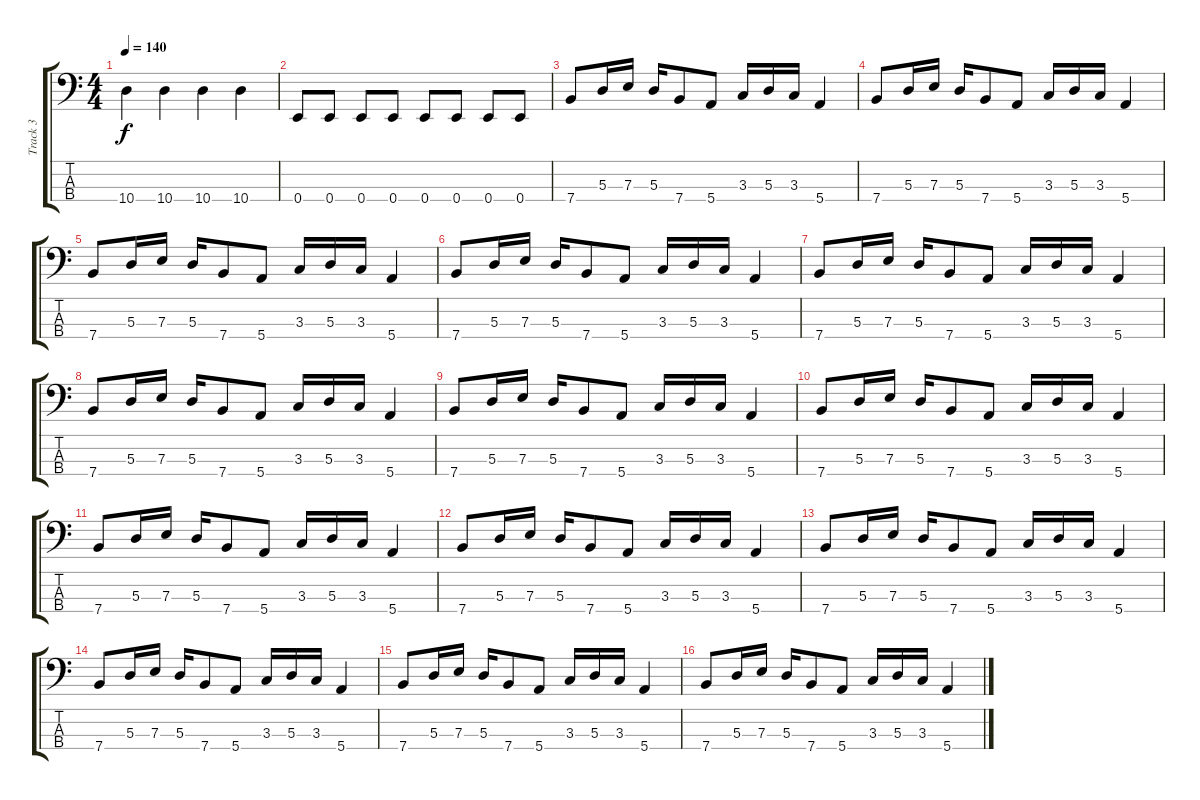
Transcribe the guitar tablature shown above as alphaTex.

\track ("Track 3" "Track 3") {instrument electricbassfinger}
\staff {score tabs}
\tuning (G2 D2 A1 E1) {hide}
\ts (4 4)
\tempo 140
\clef f4
\ks c
10.4.4{dy f} 10.4.4 10.4.4 10.4.4 |
0.4.8 0.4.8 0.4.8 0.4.8 0.4.8 0.4.8 0.4.8 0.4.8 |
7.4.8 5.3.16 7.3.16 5.3.16 7.4.8 5.4.8 3.3.16 5.3.16 3.3.16 5.4.4 |
7.4.8 5.3.16 7.3.16 5.3.16 7.4.8 5.4.8 3.3.16 5.3.16 3.3.16 5.4.4 |
7.4.8 5.3.16 7.3.16 5.3.16 7.4.8 5.4.8 3.3.16 5.3.16 3.3.16 5.4.4 |
7.4.8 5.3.16 7.3.16 5.3.16 7.4.8 5.4.8 3.3.16 5.3.16 3.3.16 5.4.4 |
7.4.8 5.3.16 7.3.16 5.3.16 7.4.8 5.4.8 3.3.16 5.3.16 3.3.16 5.4.4 |
7.4.8 5.3.16 7.3.16 5.3.16 7.4.8 5.4.8 3.3.16 5.3.16 3.3.16 5.4.4 |
7.4.8 5.3.16 7.3.16 5.3.16 7.4.8 5.4.8 3.3.16 5.3.16 3.3.16 5.4.4 |
7.4.8 5.3.16 7.3.16 5.3.16 7.4.8 5.4.8 3.3.16 5.3.16 3.3.16 5.4.4 |
7.4.8 5.3.16 7.3.16 5.3.16 7.4.8 5.4.8 3.3.16 5.3.16 3.3.16 5.4.4 |
7.4.8 5.3.16 7.3.16 5.3.16 7.4.8 5.4.8 3.3.16 5.3.16 3.3.16 5.4.4 |
7.4.8 5.3.16 7.3.16 5.3.16 7.4.8 5.4.8 3.3.16 5.3.16 3.3.16 5.4.4 |
7.4.8 5.3.16 7.3.16 5.3.16 7.4.8 5.4.8 3.3.16 5.3.16 3.3.16 5.4.4 |
7.4.8 5.3.16 7.3.16 5.3.16 7.4.8 5.4.8 3.3.16 5.3.16 3.3.16 5.4.4 |
7.4.8 5.3.16 7.3.16 5.3.16 7.4.8 5.4.8 3.3.16 5.3.16 3.3.16 5.4.4
